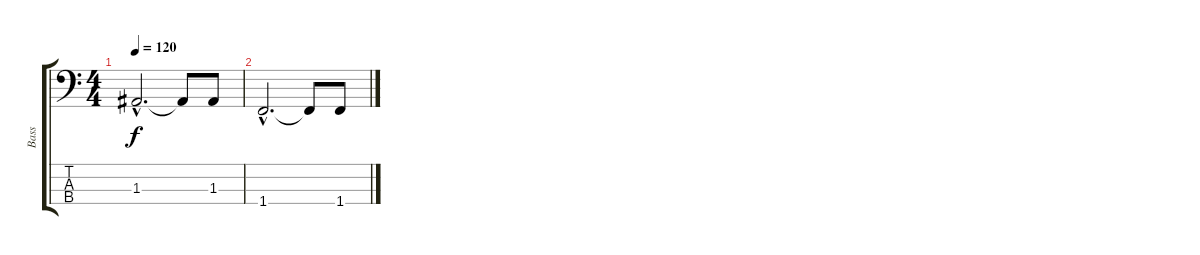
\track ("Bass" "Bass") {instrument electricbassfinger}
\staff {score tabs}
\tuning (G2 D2 A1 E1) {hide}
\ts (4 4)
\tempo 120
\clef f4
\ks c
1.3{hac}.2{d dy f volume 0} 1.3{t}.8 1.3.8 |
1.4{hac}.2{d} 1.4{t}.8 1.4.8
